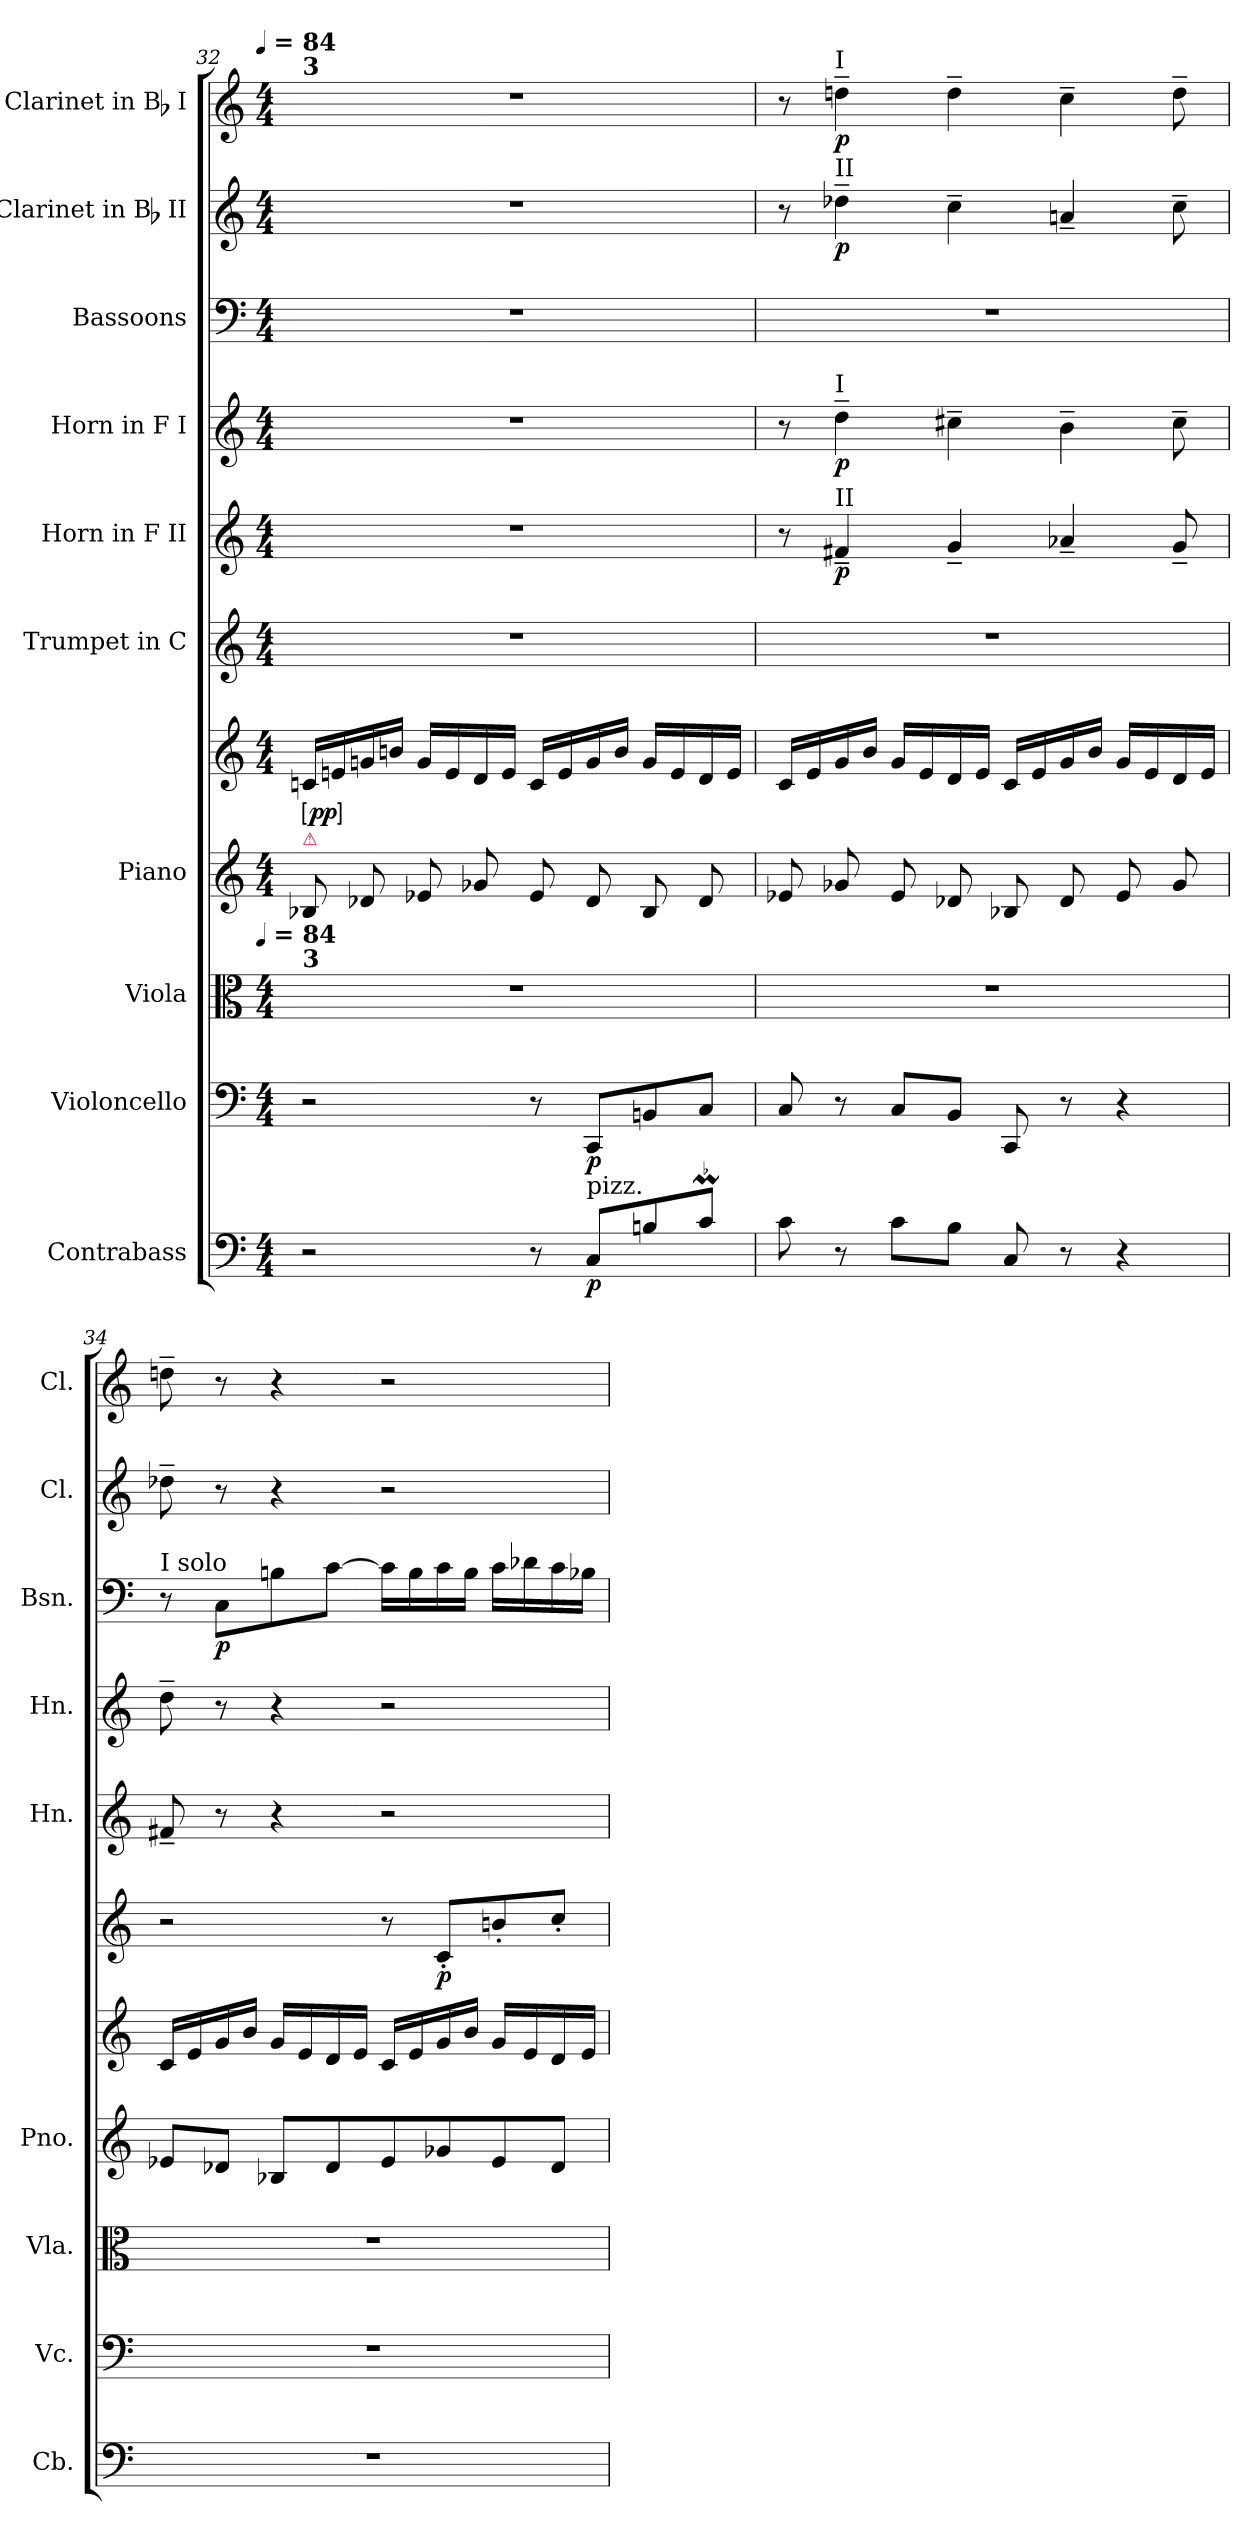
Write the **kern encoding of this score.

**kern	**dynam	**kern	**dynam	**kern	**kern	**kern	**dynam	**kern	**dynam	**kern	**dynam	**kern	**dynam	**kern	**dynam	**kern	**dynam	**kern	**dynam
*part10	*part10	*part9	*part9	*part8	*part7	*part7	*part7	*part6	*part6	*part5	*part5	*part4	*part4	*part3	*part3	*part2	*part2	*part1	*part1
*staff11	*staff11	*staff10	*staff10	*staff9	*staff8	*staff7	*staff7/8	*staff6	*staff6	*staff5	*staff5	*staff4	*staff4	*staff3	*staff3	*staff2	*staff2	*staff1	*staff1
*I"Contrabass	*	*I"Violoncello	*	*I"Viola	*I"Piano	*	*	*I"Trumpet in C	*	*I"Horn in F II	*	*I"Horn in F I	*	*I"Bassoons	*	*I"Clarinet in Bb II	*	*I"Clarinet in Bb I	*
*I'Cb.	*	*I'Vc.	*	*I'Vla.	*I'Pno.	*	*	*	*	*I'Hn.	*	*I'Hn.	*	*I'Bsn.	*	*I'Cl.	*	*I'Cl.	*
*clefF4	*	*clefF4	*	*clefC3	*clefG2	*clefG2	*	*clefG2	*	*clefG2	*	*clefG2	*	*clefF4	*	*clefG2	*	*clefG2	*
*	*	*	*	*	*	*	*	*	*	*ITrd4c7	*	*ITrd4c7	*	*	*	*ITrd1c2	*	*ITrd1c2	*
*k[]	*	*k[]	*	*k[]	*k[]	*k[]	*	*k[]	*	*k[b-]	*	*k[b-]	*	*k[]	*	*k[b-e-]	*	*k[b-e-]	*
!!LO:TX:omd:t=[quarter] = 84
*M4/4	*	*M4/4	*	*M4/4	*M4/4	*M4/4	*	*M4/4	*	*M4/4	*	*M4/4	*	*M4/4	*	*M4/4	*	*M4/4	*
*MM84	*	*MM84	*	*MM84	*MM84	*MM84	*	*MM84	*	*MM84	*	*MM84	*	*MM84	*	*MM84	*	*MM84	*
=32	=32	=32	=32	=32	=32	=32	=32	=32	=32	=32	=32	=32	=32	=32	=32	=32	=32	=32	=32
!	!	!	!	!	!	!	!	!	!	!	!	!	!	!	!	!	!	!LO:TX:a:B:t=3	!
!	!	!	!	!	!LO:TX:a:color=crimson:t=⚠	!	!	!	!	!	!	!	!	!	!	!	!	!	!
!	!	!	!	!LO:TX:a:B:t=3	!	!	!	!	!	!	!	!	!	!	!	!	!	!	!
!	!	!	!	!LO:TX:t=[quarter] = 84	!	!	!	!	!	!	!	!	!	!	!	!	!	!	!
!	!	!	!	!	!	!	!LO:DY:n=1:ed=brack	!	!	!	!	!	!	!	!	!	!	!	!
2r	.	2r	.	1r	8B-X	16cnLL	p p	1r	.	1r	.	1r	.	1r	.	1r	.	1r	.
.	.	.	.	.	.	16en	.	.	.	.	.	.	.	.	.	.	.	.	.
.	.	.	.	.	8d-X	16gn	.	.	.	.	.	.	.	.	.	.	.	.	.
.	.	.	.	.	.	16bnJJ	.	.	.	.	.	.	.	.	.	.	.	.	.
.	.	.	.	.	8e-X	16gLL	.	.	.	.	.	.	.	.	.	.	.	.	.
.	.	.	.	.	.	16e	.	.	.	.	.	.	.	.	.	.	.	.	.
.	.	.	.	.	8g-X	16d	.	.	.	.	.	.	.	.	.	.	.	.	.
.	.	.	.	.	.	16eJJ	.	.	.	.	.	.	.	.	.	.	.	.	.
8r	.	8r	.	.	8e-	16cLL	.	.	.	.	.	.	.	.	.	.	.	.	.
.	.	.	.	.	.	16e	.	.	.	.	.	.	.	.	.	.	.	.	.
!LO:TX:a:t=pizz.	!	!	!	!	!	!	!	!	!	!	!	!	!	!	!	!	!	!	!
8CL	p	8CCL	p	.	8d-	16g	.	.	.	.	.	.	.	.	.	.	.	.	.
.	.	.	.	.	.	16bJJ	.	.	.	.	.	.	.	.	.	.	.	.	.
8Bn\	.	8BBn	.	.	8B-	16gLL	.	.	.	.	.	.	.	.	.	.	.	.	.
.	.	.	.	.	.	16e	.	.	.	.	.	.	.	.	.	.	.	.	.
!LO:MOR:acc=-	!	!	!	!	!	!	!	!	!	!	!	!	!	!	!	!	!	!	!
8cm/J	.	8CJ	.	.	8d-	16d	.	.	.	.	.	.	.	.	.	.	.	.	.
.	.	.	.	.	.	16eJJ	.	.	.	.	.	.	.	.	.	.	.	.	.
=33	=33	=33	=33	=33	=33	=33	=33	=33	=33	=33	=33	=33	=33	=33	=33	=33	=33	=33	=33
8c	.	8C	.	1r	8e-X	16cLL	.	1r	.	8r	.	8r	.	1r	.	8r	.	8r	.
.	.	.	.	.	.	16e	.	.	.	.	.	.	.	.	.	.	.	.	.
!	!	!	!	!	!	!	!	!	!	!	!	!	!	!	!	!	!	!LO:TX:a:t=I	!
!	!	!	!	!	!	!	!	!	!	!	!	!	!	!	!	!LO:TX:a:t=II	!	!	!
!	!	!	!	!	!	!	!	!	!	!	!	!LO:TX:a:t=I	!	!	!	!	!	!	!
!	!	!	!	!	!	!	!	!	!	!LO:TX:a:t=II	!	!	!	!	!	!	!	!	!
8r	.	8r	.	.	8g-X	16g	.	.	.	4Bn~	p	4g~	p	.	.	4cc-X~	p	4ccn~	p
.	.	.	.	.	.	16bJJ	.	.	.	.	.	.	.	.	.	.	.	.	.
8cL	.	8CL	.	.	8e-	16gLL	.	.	.	.	.	.	.	.	.	.	.	.	.
.	.	.	.	.	.	16e	.	.	.	.	.	.	.	.	.	.	.	.	.
8BJ	.	8BBJ	.	.	8d-X	16d	.	.	.	4c~	.	4f#X~	.	.	.	4b-~	.	4cc~	.
.	.	.	.	.	.	16eJJ	.	.	.	.	.	.	.	.	.	.	.	.	.
8C	.	8CC	.	.	8B-X	16cLL	.	.	.	.	.	.	.	.	.	.	.	.	.
.	.	.	.	.	.	16e	.	.	.	.	.	.	.	.	.	.	.	.	.
8r	.	8r	.	.	8d-	16g	.	.	.	4d-X~	.	4e~	.	.	.	4gn~	.	4b-~	.
.	.	.	.	.	.	16bJJ	.	.	.	.	.	.	.	.	.	.	.	.	.
4r	.	4r	.	.	8e-	16gLL	.	.	.	.	.	.	.	.	.	.	.	.	.
.	.	.	.	.	.	16e	.	.	.	.	.	.	.	.	.	.	.	.	.
.	.	.	.	.	8g-	16d	.	.	.	8c~	.	8f#~	.	.	.	8b-~	.	8cc~	.
.	.	.	.	.	.	16eJJ	.	.	.	.	.	.	.	.	.	.	.	.	.
=34	=34	=34	=34	=34	=34	=34	=34	=34	=34	=34	=34	=34	=34	=34	=34	=34	=34	=34	=34
!	!	!	!	!	!	!	!	!	!	!	!	!	!	!LO:TX:a:t=I solo	!	!	!	!	!
1r	.	1r	.	1r	8e-XL	16cLL	.	2r	.	8Bn~	.	8g~	.	8r	.	8cc-X~	.	8ccn~	.
.	.	.	.	.	.	16e	.	.	.	.	.	.	.	.	.	.	.	.	.
.	.	.	.	.	8d-XJ	16g	.	.	.	8r	.	8r	.	8CL	p	8r	.	8r	.
.	.	.	.	.	.	16bJJ	.	.	.	.	.	.	.	.	.	.	.	.	.
.	.	.	.	.	8B-XL	16gLL	.	.	.	4r	.	4r	.	8Bn	.	4r	.	4r	.
.	.	.	.	.	.	16e	.	.	.	.	.	.	.	.	.	.	.	.	.
.	.	.	.	.	8d-	16d	.	.	.	.	.	.	.	[8cJ	.	.	.	.	.
.	.	.	.	.	.	16eJJ	.	.	.	.	.	.	.	.	.	.	.	.	.
.	.	.	.	.	8e-	16cLL	.	8r	.	2r	.	2r	.	16cLL]	.	2r	.	2r	.
.	.	.	.	.	.	16e	.	.	.	.	.	.	.	16B	.	.	.	.	.
.	.	.	.	.	8g-X	16g	.	8c'L	p	.	.	.	.	16c	.	.	.	.	.
.	.	.	.	.	.	16bJJ	.	.	.	.	.	.	.	16BJJ	.	.	.	.	.
.	.	.	.	.	8e-	16gLL	.	8bn'	.	.	.	.	.	16cLL	.	.	.	.	.
.	.	.	.	.	.	16e	.	.	.	.	.	.	.	16d-X	.	.	.	.	.
.	.	.	.	.	8d-J	16d	.	8cc'J	.	.	.	.	.	16c	.	.	.	.	.
.	.	.	.	.	.	16eJJ	.	.	.	.	.	.	.	16B-XJJ	.	.	.	.	.
=	=	=	=	=	=	=	=	=	=	=	=	=	=	=	=	=	=	=	=
*-	*-	*-	*-	*-	*-	*-	*-	*-	*-	*-	*-	*-	*-	*-	*-	*-	*-	*-	*-
